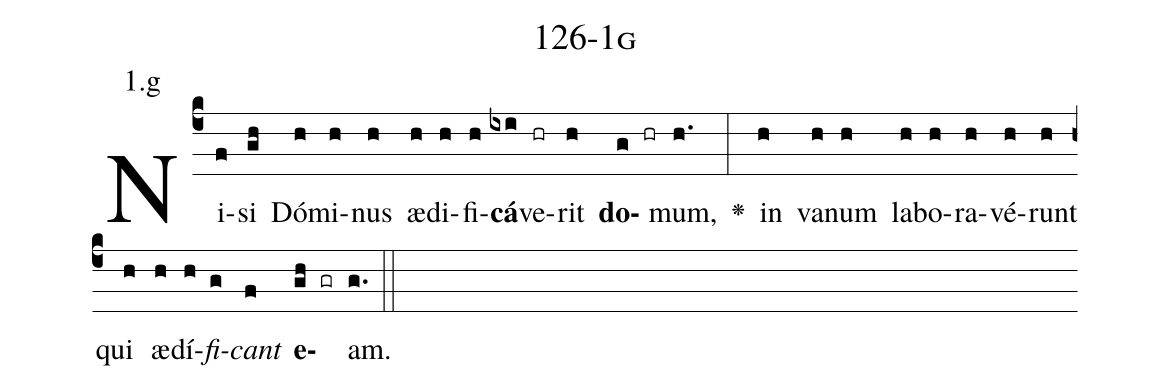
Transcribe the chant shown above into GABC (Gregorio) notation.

name: 126-1g;
annotation: 1.g;
%%
(c4)Ni(f)si(gh) Dó(h)mi(h)nus(h) æ(h)di(h)fi(h)<b>cá</b>(ixi)ve(hr)rit(h) <b>do</b>(g hr)mum,(h.) <v>\greheightstar</v>(:) in(h) va(h)num(h) la(h)bo(h)ra(h)vé(h)runt(h) qui(h) æ(h)dí(h)<i>fi</i>(g)<i>cant</i>(f) <b>e</b>(gh gr)am.(g.) (::)


%E(h) u(h) o(g) u(f) a(gh) e.(g.) (::)
